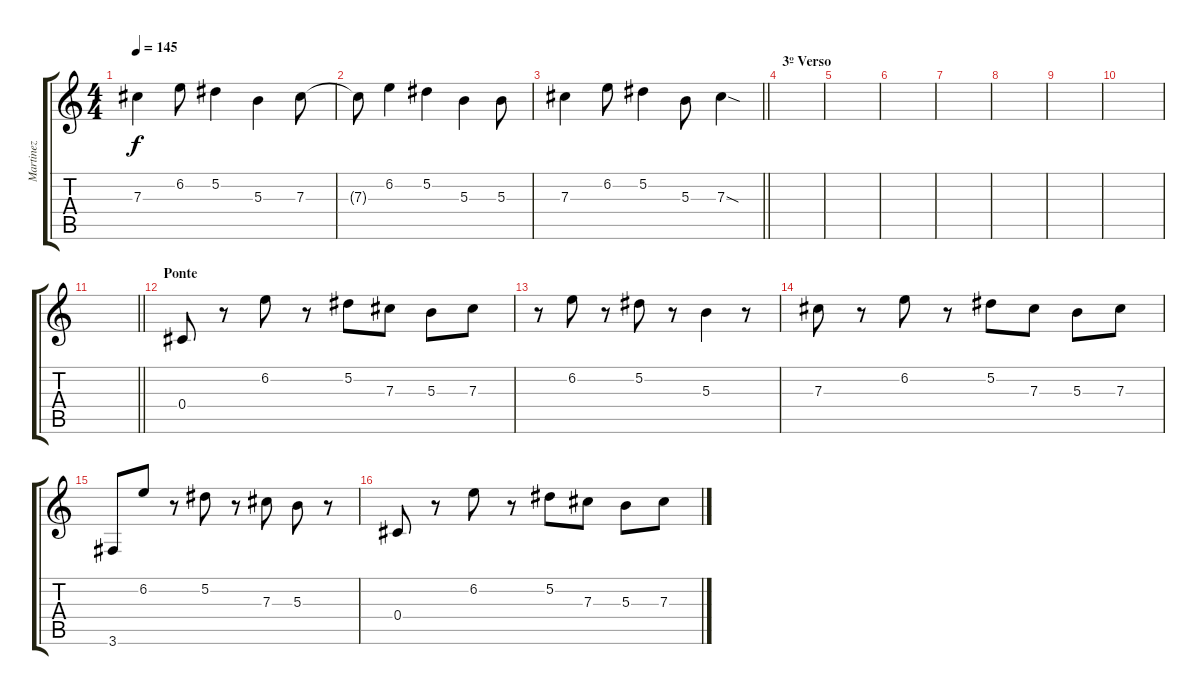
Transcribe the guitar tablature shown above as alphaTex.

\track ("Martinez" "Martinez") {instrument overdrivenguitar}
\staff {score tabs}
\tuning (Eb4 Bb3 Gb3 Db3 Ab2 Eb2) {hide}
\ts (4 4)
\tempo 145
\clef g2
\ks c
7.3.4{dy f} 6.2.8 5.2.4 5.3.4 7.3.8 |
7.3{t}.8 6.2.4 5.2.4 5.3.4 5.3.8 |
\barLineRight lightlight
7.3.4 6.2.8 5.2.4 5.3.8 7.3{sod}.4 |
\section ("" "3º Verso")
|
|
|
|
|
|
|
\barLineRight lightlight
|
\section ("" "Ponte")
0.4.8 r.8 6.2.8 r.8 5.2.8 7.3.8 5.3.8 7.3.8 |
r.8 6.2.8 r.8 5.2.8 r.8 5.3.4 r.8 |
7.3.8 r.8 6.2.8 r.8 5.2.8 7.3.8 5.3.8 7.3.8 |
3.6.8 6.2.8 r.8 5.2.8 r.8 7.3.8 5.3.8 r.8 |
0.4.8 r.8 6.2.8 r.8 5.2.8 7.3.8 5.3.8 7.3.8
